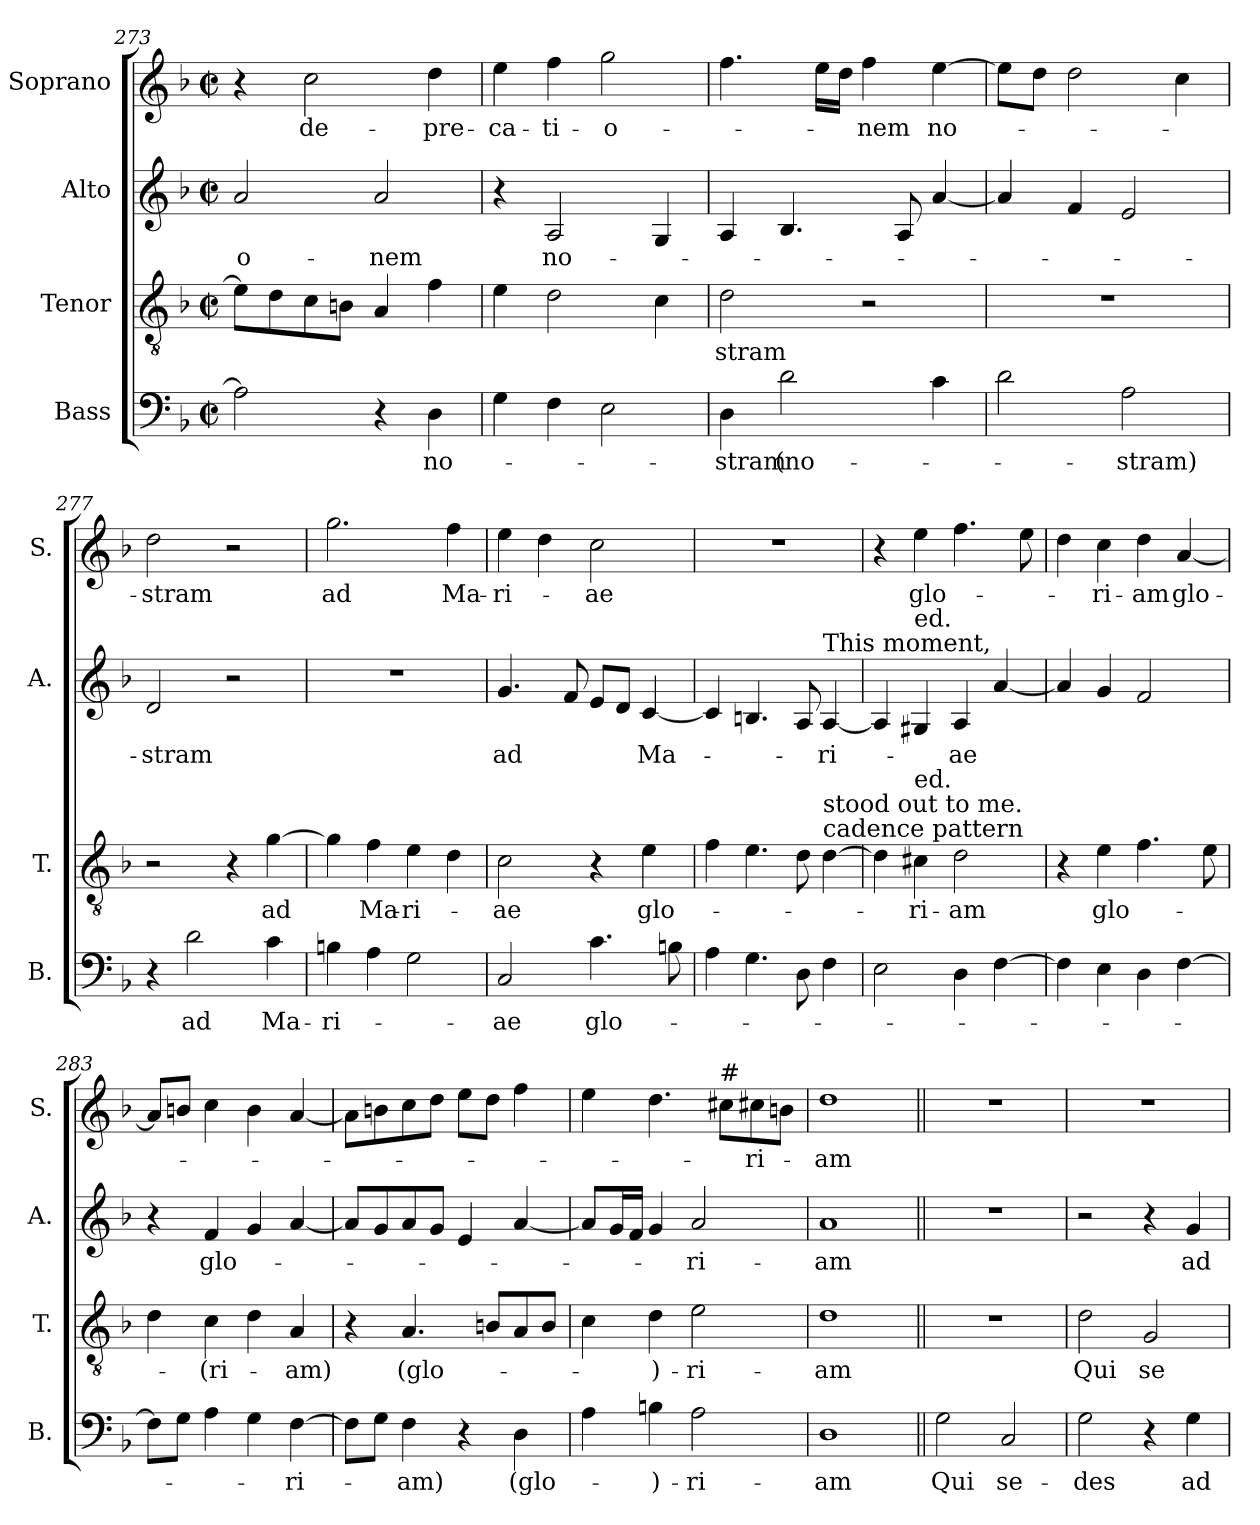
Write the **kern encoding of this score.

**kern	**text	**kern	**text	**kern	**text	**kern	**text
*part4	*part4	*part3	*part3	*part2	*part2	*part1	*part1
*staff4	*staff4	*staff3	*staff3	*staff2	*staff2	*staff1	*staff1
*I"Bass	*	*I"Tenor	*	*I"Alto	*	*I"Soprano	*
*I'B.	*	*I'T.	*	*I'A.	*	*I'S.	*
*clefF4	*	*clefGv2	*	*clefG2	*	*clefG2	*
*k[b-]	*	*k[b-]	*	*k[b-]	*	*k[b-]	*
*M2/2	*	*M2/2	*	*M2/2	*	*M2/2	*
*met(c|)	*	*met(c|)	*	*met(c|)	*	*met(c|)	*
=273	=273	=273	=273	=273	=273	=273	=273
!	!	!	!	!	!LO:LY:b	!	!
2A\]	.	8e\L]	.	2a/	-o-	4r	.
.	.	8d\	.	.	.	.	.
!	!	!	!	!	!	!	!LO:LY:b
.	.	8c\	.	.	.	2cc\	de-
.	.	8Bn\J	.	.	.	.	.
!	!	!	!	!	!LO:LY:b	!	!
4r	.	4A/	.	2a/	-nem	.	.
!	!LO:LY:b	!	!	!	!	!	!LO:LY:b
4D\	no-	4f\	.	.	.	4dd\	-pre-
=274	=274	=274	=274	=274	=274	=274	=274
!	!	!	!	!	!	!	!LO:LY:b
4G\	.	4e\	.	4r	.	4ee\	-ca-
!	!	!	!	!	!LO:LY:b	!	!LO:LY:b
4F\	.	2d\	.	2A/	no-	4ff\	-ti-
!	!	!	!	!	!	!	!LO:LY:b
2E\	.	.	.	.	.	2gg\	-o-
.	.	4c\	.	4G/	.	.	.
=275	=275	=275	=275	=275	=275	=275	=275
!	!LO:LY:b	!	!LO:LY:b	!	!	!	!
4D\	-stram	2d\	-stram	4A/	.	4.ff\	.
!	!LO:LY:b	!	!	!	!	!	!
2d\	(no-	.	.	4.B-/	.	.	.
.	.	.	.	.	.	16ee\LL	.
.	.	.	.	.	.	16dd\JJ	.
!	!	!	!	!	!	!	!LO:LY:b
.	.	2r	.	.	.	4ff\	-nem
.	.	.	.	8A/	.	.	.
!	!	!	!	!	!	!	!LO:LY:b
4c\	.	.	.	[4a/	.	[4ee\	no-
=276	=276	=276	=276	=276	=276	=276	=276
2d\	.	1r	.	4a/]	.	8ee\L]	.
.	.	.	.	.	.	8dd\J	.
.	.	.	.	4f/	.	2dd\	.
!	!LO:LY:b	!	!	!	!	!	!
2A\	-stram)	.	.	2e/	.	.	.
.	.	.	.	.	.	4cc\	.
=277	=277	=277	=277	=277	=277	=277	=277
!	!	!	!	!	!LO:LY:b	!	!LO:LY:b
4r	.	2r	.	2d/	-stram	2dd\	-stram
!	!LO:LY:b	!	!	!	!	!	!
2d\	ad	.	.	.	.	.	.
.	.	4r	.	2r	.	2r	.
!	!LO:LY:b	!	!LO:LY:b	!	!	!	!
4c\	Ma-	[4g\	-ad	.	.	.	.
=278	=278	=278	=278	=278	=278	=278	=278
!	!LO:LY:b	!	!	!	!	!	!LO:LY:b
4Bn\	-ri-	4g\]	.	1r	.	2.gg\	ad
!	!	!	!LO:LY:b	!	!	!	!
4A\	.	4f\	Ma-	.	.	.	.
!	!	!	!LO:LY:b	!	!	!	!
2G\	.	4e\	-ri-	.	.	.	.
!	!	!	!	!	!	!	!LO:LY:b
.	.	4d\	.	.	.	4ff\	Ma-
=279	=279	=279	=279	=279	=279	=279	=279
!	!LO:LY:b	!	!LO:LY:b	!	!LO:LY:b	!	!LO:LY:b
2C/	-ae	2c\	-ae	4.g/	-ad	4ee\	-ri-
.	.	.	.	.	.	4dd\	.
.	.	.	.	8f/	.	.	.
!	!LO:LY:b	!	!	!	!	!	!LO:LY:b
4.c\	glo-	4r	.	8e/L	.	2cc\	-ae
.	.	.	.	8d/J	.	.	.
!	!	!	!LO:LY:b	!	!LO:LY:b	!	!
.	.	4e\	glo-	[4c/	Ma-	.	.
8Bn\	.	.	.	.	.	.	.
=280	=280	=280	=280	=280	=280	=280	=280
4A\	.	4f\	.	4c/]	.	1r	.
4.G\	.	4.e\	.	4.Bn/	.	.	.
8D\	.	8d\	.	8A/	.	.	.
!	!	!	!	!LO:TX:a:t=This moment,	!	!	!
!	!	!LO:TX:a:t=cadence pattern	!	!	!	!	!
!	!	!LO:TX:a:t=stood out to me.	!	!	!	!	!
!	!	!	!	!	!LO:LY:b	!	!
4F\	.	[4d\	.	[4A/	-ri-	.	.
=281	=281	=281	=281	=281	=281	=281	=281
2E\	.	4d\]	.	4A/]	.	4r	.
!	!	!	!	!LO:TX:a:t=ed.	!	!	!
!	!	!LO:TX:a:t=ed.	!	!	!	!	!
!	!	!	!LO:LY:b	!	!	!	!LO:LY:b
.	.	4c#X\	-ri-	4G#X/	.	4ee\	glo-
!	!	!	!LO:LY:b	!	!LO:LY:b	!	!
4D\	.	2d\	-am	4A/	-ae	4.ff\	.
[4F\	.	.	.	[4a/	.	.	.
.	.	.	.	.	.	8ee\	.
=282	=282	=282	=282	=282	=282	=282	=282
4F\]	.	4r	.	4a/]	.	4dd\	.
!	!	!	!LO:LY:b	!	!	!	!LO:LY:b
4E\	.	4e\	glo-	4g/	.	4cc\	-ri-
!	!	!	!	!	!	!	!LO:LY:b
4D\	.	4.f\	.	2f/	.	4dd\	-am
!	!	!	!	!	!	!	!LO:LY:b
[4F\	.	.	.	.	.	[4a/	glo-
.	.	8e\	.	.	.	.	.
=283	=283	=283	=283	=283	=283	=283	=283
8F\L]	.	4d\	.	4r	.	8a/L]	.
8G\J	.	.	.	.	.	8bn/J	.
!	!	!	!LO:LY:b	!	!LO:LY:b	!	!
4A\	.	4c\	-(ri-	4f/	glo-	4cc\	.
4G\	.	4d\	.	4g/	.	4b\	.
!	!LO:LY:b	!	!LO:LY:b	!	!	!	!
[4F\	-ri-	4A/	-am)	[4a/	.	[4a/	.
=284	=284	=284	=284	=284	=284	=284	=284
8F\L]	.	4r	.	8a/L]	.	8a\L]	.
8G\J	.	.	.	8g/	.	8bn\	.
!	!LO:LY:b	!	!LO:LY:b	!	!	!	!
4F\	-am)	4.A/	(glo-	8a/	.	8cc\	.
.	.	.	.	8g/J	.	8dd\J	.
4r	.	.	.	4e/	.	8ee\L	.
.	.	8Bn/L	.	.	.	8dd\J	.
!	!LO:LY:b	!	!	!	!	!	!
4D\	(glo-	8A/	.	[4a/	.	4ff\	.
.	.	8B/J	.	.	.	.	.
=285	=285	=285	=285	=285	=285	=285	=285
4A\	.	4c\	.	8a/L]	.	4ee\	.
.	.	.	.	16g/L	.	.	.
.	.	.	.	16f/JJ	.	.	.
!	!LO:LY:b	!	!LO:LY:b	!	!	!	!
4Bn\	-)-	4d\	-)-	4g/	.	4.dd\	.
!	!LO:LY:b	!	!LO:LY:b	!	!LO:LY:b	!	!
2A\	-ri-	2e\	-ri-	2a/	ri-	.	.
!	!	!	!	!	!	!LO:TX:a:t=#	!
.	.	.	.	.	.	8cc#X\L	.
!	!	!	!	!	!	!	!LO:LY:b
.	.	.	.	.	.	8cc#X\	-ri-
.	.	.	.	.	.	8bn\J	.
=286	=286	=286	=286	=286	=286	=286	=286
!	!LO:LY:b	!	!LO:LY:b	!	!LO:LY:b	!	!LO:LY:b
1D	-am	1d	-am	1a	-am	1dd	-am
=287||	=287||	=287||	=287||	=287||	=287||	=287||	=287||
!	!LO:LY:b	!	!	!	!	!	!
2G\	Qui	1r	.	1r	.	1r	.
!	!LO:LY:b	!	!	!	!	!	!
2C/	se-	.	.	.	.	.	.
=288	=288	=288	=288	=288	=288	=288	=288
!	!LO:LY:b	!	!LO:LY:b	!	!	!	!
2G\	-des	2d\	Qui	2r	.	1r	.
!	!	!	!LO:LY:b	!	!	!	!
4r	.	2G/	se-	4r	.	.	.
!	!LO:LY:b	!	!	!	!LO:LY:b	!	!
4G\	ad	.	.	4g/	ad	.	.
=	=	=	=	=	=	=	=
*-	*-	*-	*-	*-	*-	*-	*-
